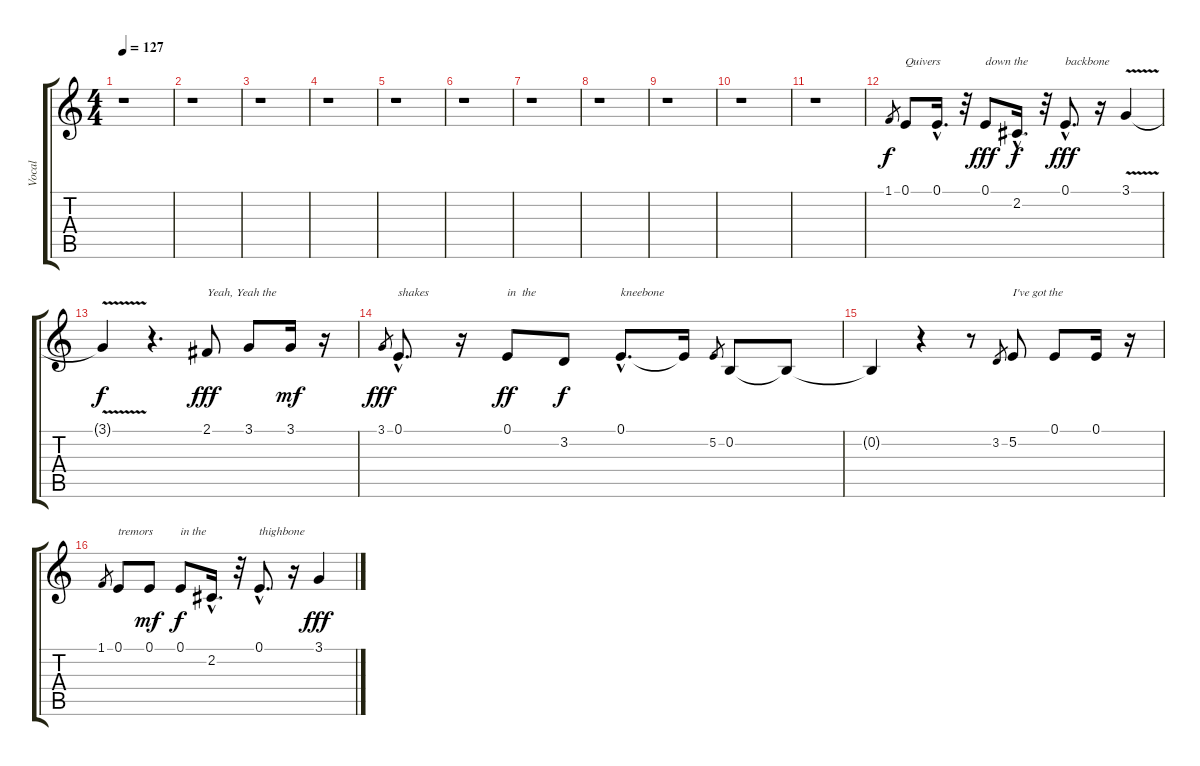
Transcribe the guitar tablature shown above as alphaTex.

\track ("Vocal" "Vocal") {instrument altosax}
\staff {score tabs}
\tuning (E4 B3 G3 D3 A2 E2) {hide}
\ts (4 4)
\tempo 127
\clef g2
\ks c
r.1{dy f} |
r.1 |
r.1 |
r.1 |
r.1 |
r.1 |
r.1 |
r.1 |
r.1 |
r.1 |
r.1 |
1.1.8{gr} 0.1.8{txt "Quivers"} 0.1{hac}.16{d} r.32 0.1.8{txt "down the" dy fff} 2.2{hac}.16{d dy f} r.32 0.1{hac}.8{d txt "backbone" dy fff} r.16 3.1{v}.4 |
3.1{t}.4{dy f} r.4{d} 2.1.8{txt "Yeah, Yeah the" dy fff} 3.1.8 3.1.16{dy mf} r.16 |
3.1.8{gr dy fff} 0.1{hac}.8{d txt "shakes"} r.16 0.1.8{txt "in  the" dy ff} 3.2.8{dy f} 0.1{hac}.8{d txt "kneebone"} 0.1{t}.16 5.2.8{gr} 0.2.8 0.2{t}.8 |
0.2{t}.4 r.4 r.8 3.2.8{gr} 5.2.8{txt "I've got the"} 0.1.8 0.1.16 r.16 |
1.1.8{gr} 0.1.8{txt "tremors"} 0.1.8{dy mf} 0.1.8{txt "in the" dy f} 2.2{hac}.16{d} r.32 0.1{hac}.8{d txt "thighbone"} r.16 3.1.4{dy fff}
